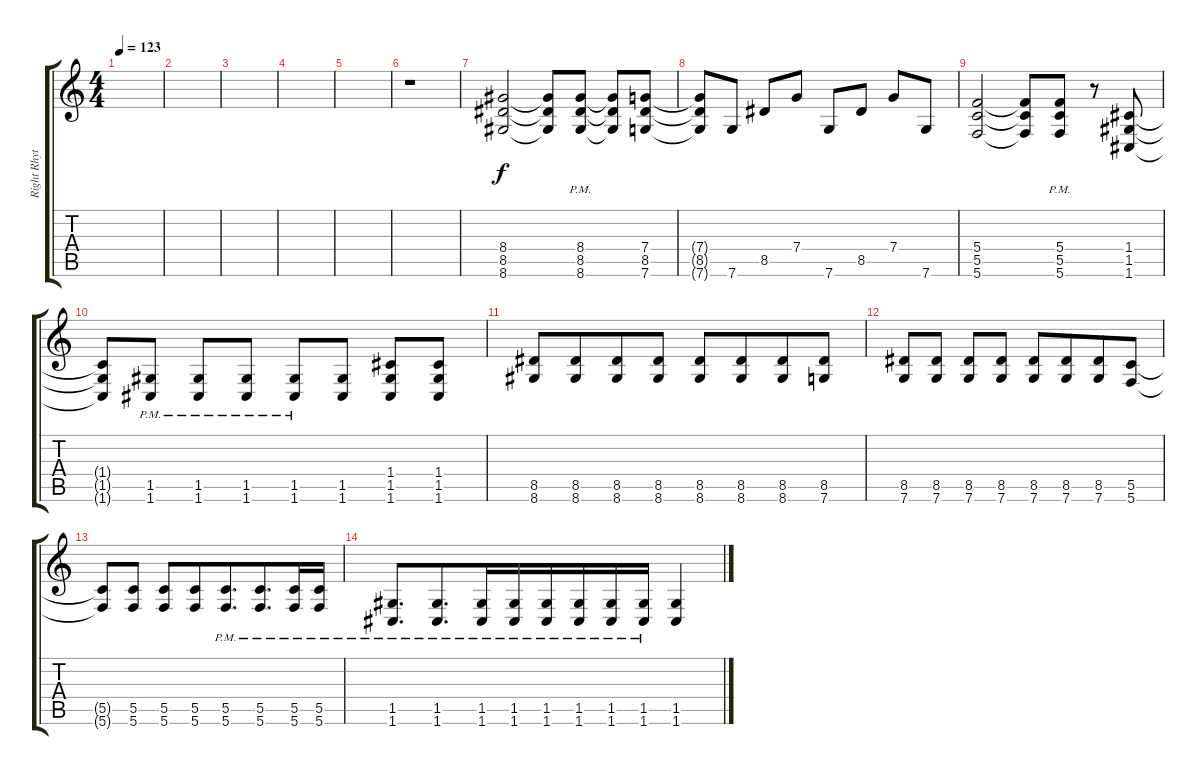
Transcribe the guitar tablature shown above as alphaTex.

\track ("Right Rhythm" "Right Rhyt") {instrument distortionguitar}
\staff {score tabs}
\tuning (D4 A3 F3 C3 G2 C2) {hide}
\ts (4 4)
\tempo 123
\clef g2
\ks c
|
|
|
|
|
r.1{volume 0} |
(8.4 8.5 8.6).2{volume 13 beam merge} (8.4{t} 8.5{t} 8.6{t}).8 (8.4{pm} 8.5{pm} 8.6{pm}).8 (8.4{t} 8.5{t} 8.6{t}).8 (7.4 8.5 7.6).8 |
(7.4{t} 8.5{t} 7.6{t}).8 7.6.8 8.5.8 7.4.8 7.6.8 8.5.8 7.4.8{beam merge} 7.6.8 |
(5.4 5.5 5.6).2{beam merge} (5.4{t} 5.5{t} 5.6{t}).8 (5.4{pm} 5.5{pm} 5.6{pm}).8 r.8 (1.4 1.5 1.6).8 |
(1.4{t} 1.5{t} 1.6{t}).8 (1.5{pm} 1.6{pm}).8 (1.5{pm} 1.6{pm}).8{beam merge} (1.5{pm} 1.6{pm}).8 (1.5{pm} 1.6{pm}).8{beam merge} (1.5 1.6).8 (1.4 1.5 1.6).8 (1.4 1.5 1.6).8 |
(8.5 8.6).8 (8.5 8.6).8{beam merge} (8.5 8.6).8{beam merge} (8.5 8.6).8 (8.5 8.6).8{beam merge} (8.5 8.6).8{beam merge} (8.5 8.6).8 (8.5 7.6).8 |
(8.5 7.6).8 (8.5 7.6).8 (8.5 7.6).8 (8.5 7.6).8 (8.5 7.6).8 (8.5 7.6).8{beam merge} (8.5 7.6).8 (5.5 5.6).8 |
(5.5{t} 5.6{t}).8 (5.5 5.6).8 (5.5 5.6).8 (5.5 5.6).8{beam merge} (5.5{pm} 5.6{pm}).8{d beam merge} (5.5{pm} 5.6{pm}).8{d beam merge} (5.5{pm} 5.6{pm}).16{beam merge} (5.5{pm} 5.6{pm}).16 |
(1.5{pm} 1.6{pm}).8{d beam merge} (1.5{pm} 1.6{pm}).8{d beam merge} (1.5{pm} 1.6{pm}).16{beam merge} (1.5{pm} 1.6{pm}).16{beam merge} (1.5{pm} 1.6{pm}).16{beam merge} (1.5{pm} 1.6{pm}).16 (1.5{pm} 1.6{pm}).16{beam merge} (1.5{pm} 1.6{pm}).16 (1.5 1.6).4
